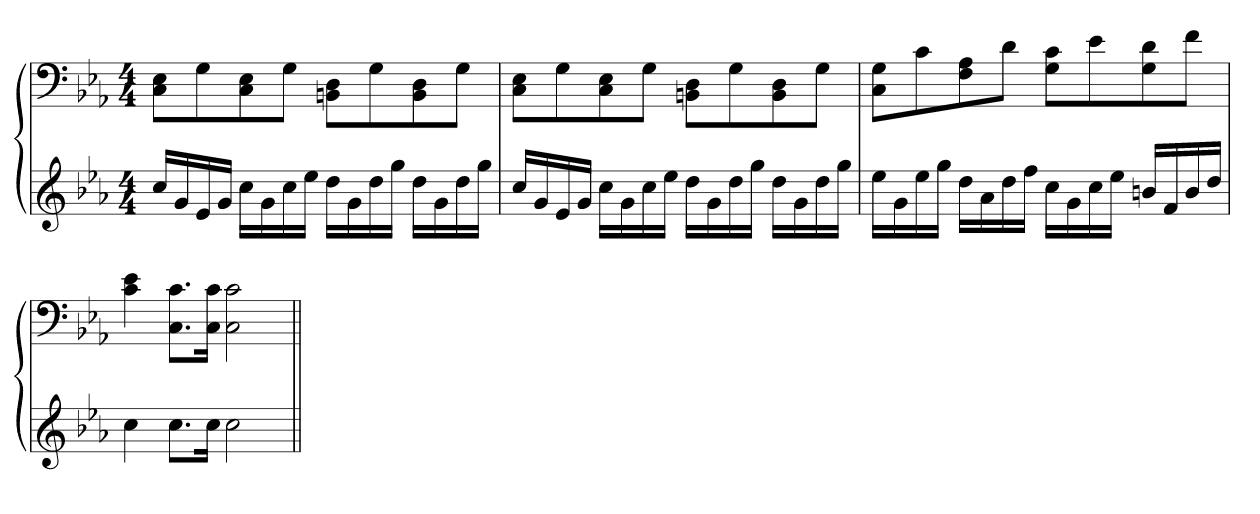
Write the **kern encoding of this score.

**kern	**kern
*part1	*part1
*staff2	*staff1
*clefG2	*clefF4
*k[b-e-a-]	*k[b-e-a-]
*c:	*c:
*M4/4	*M4/4
=	=
16ccLL	8C 8E-L
16g	.
16e-	8G
16gJJ	.
16ccLL	8C 8E-
16g	.
16cc	8GJ
16ee-JJ	.
16ddLL	8BBn 8DL
16g	.
16dd	8G
16ggJJ	.
16ddLL	8BB 8D
16g	.
16dd	8GJ
16ggJJ	.
=	=
16ccLL	8C 8E-L
16g	.
16e-	8G
16gJJ	.
16ccLL	8C 8E-
16g	.
16cc	8GJ
16ee-JJ	.
16ddLL	8BBn 8DL
16g	.
16dd	8G
16ggJJ	.
16ddLL	8BB 8D
16g	.
16dd	8GJ
16ggJJ	.
=	=
16ee-LL	8C 8GL
16g	.
16ee-	8c
16ggJJ	.
16ddLL	8F 8A-
16a-	.
16dd	8dJ
16ffJJ	.
16ccLL	8G 8cL
16g	.
16cc	8e-
16ee-JJ	.
16bnLL	8G 8d
16f	.
16b	8fJ
16ddJJ	.
=	=
4cc	4c 4e-
8.ccL	8.C 8.cL
16ccJk	16C 16cJk
2cc	2C 2c
=||	=||
*-	*-
